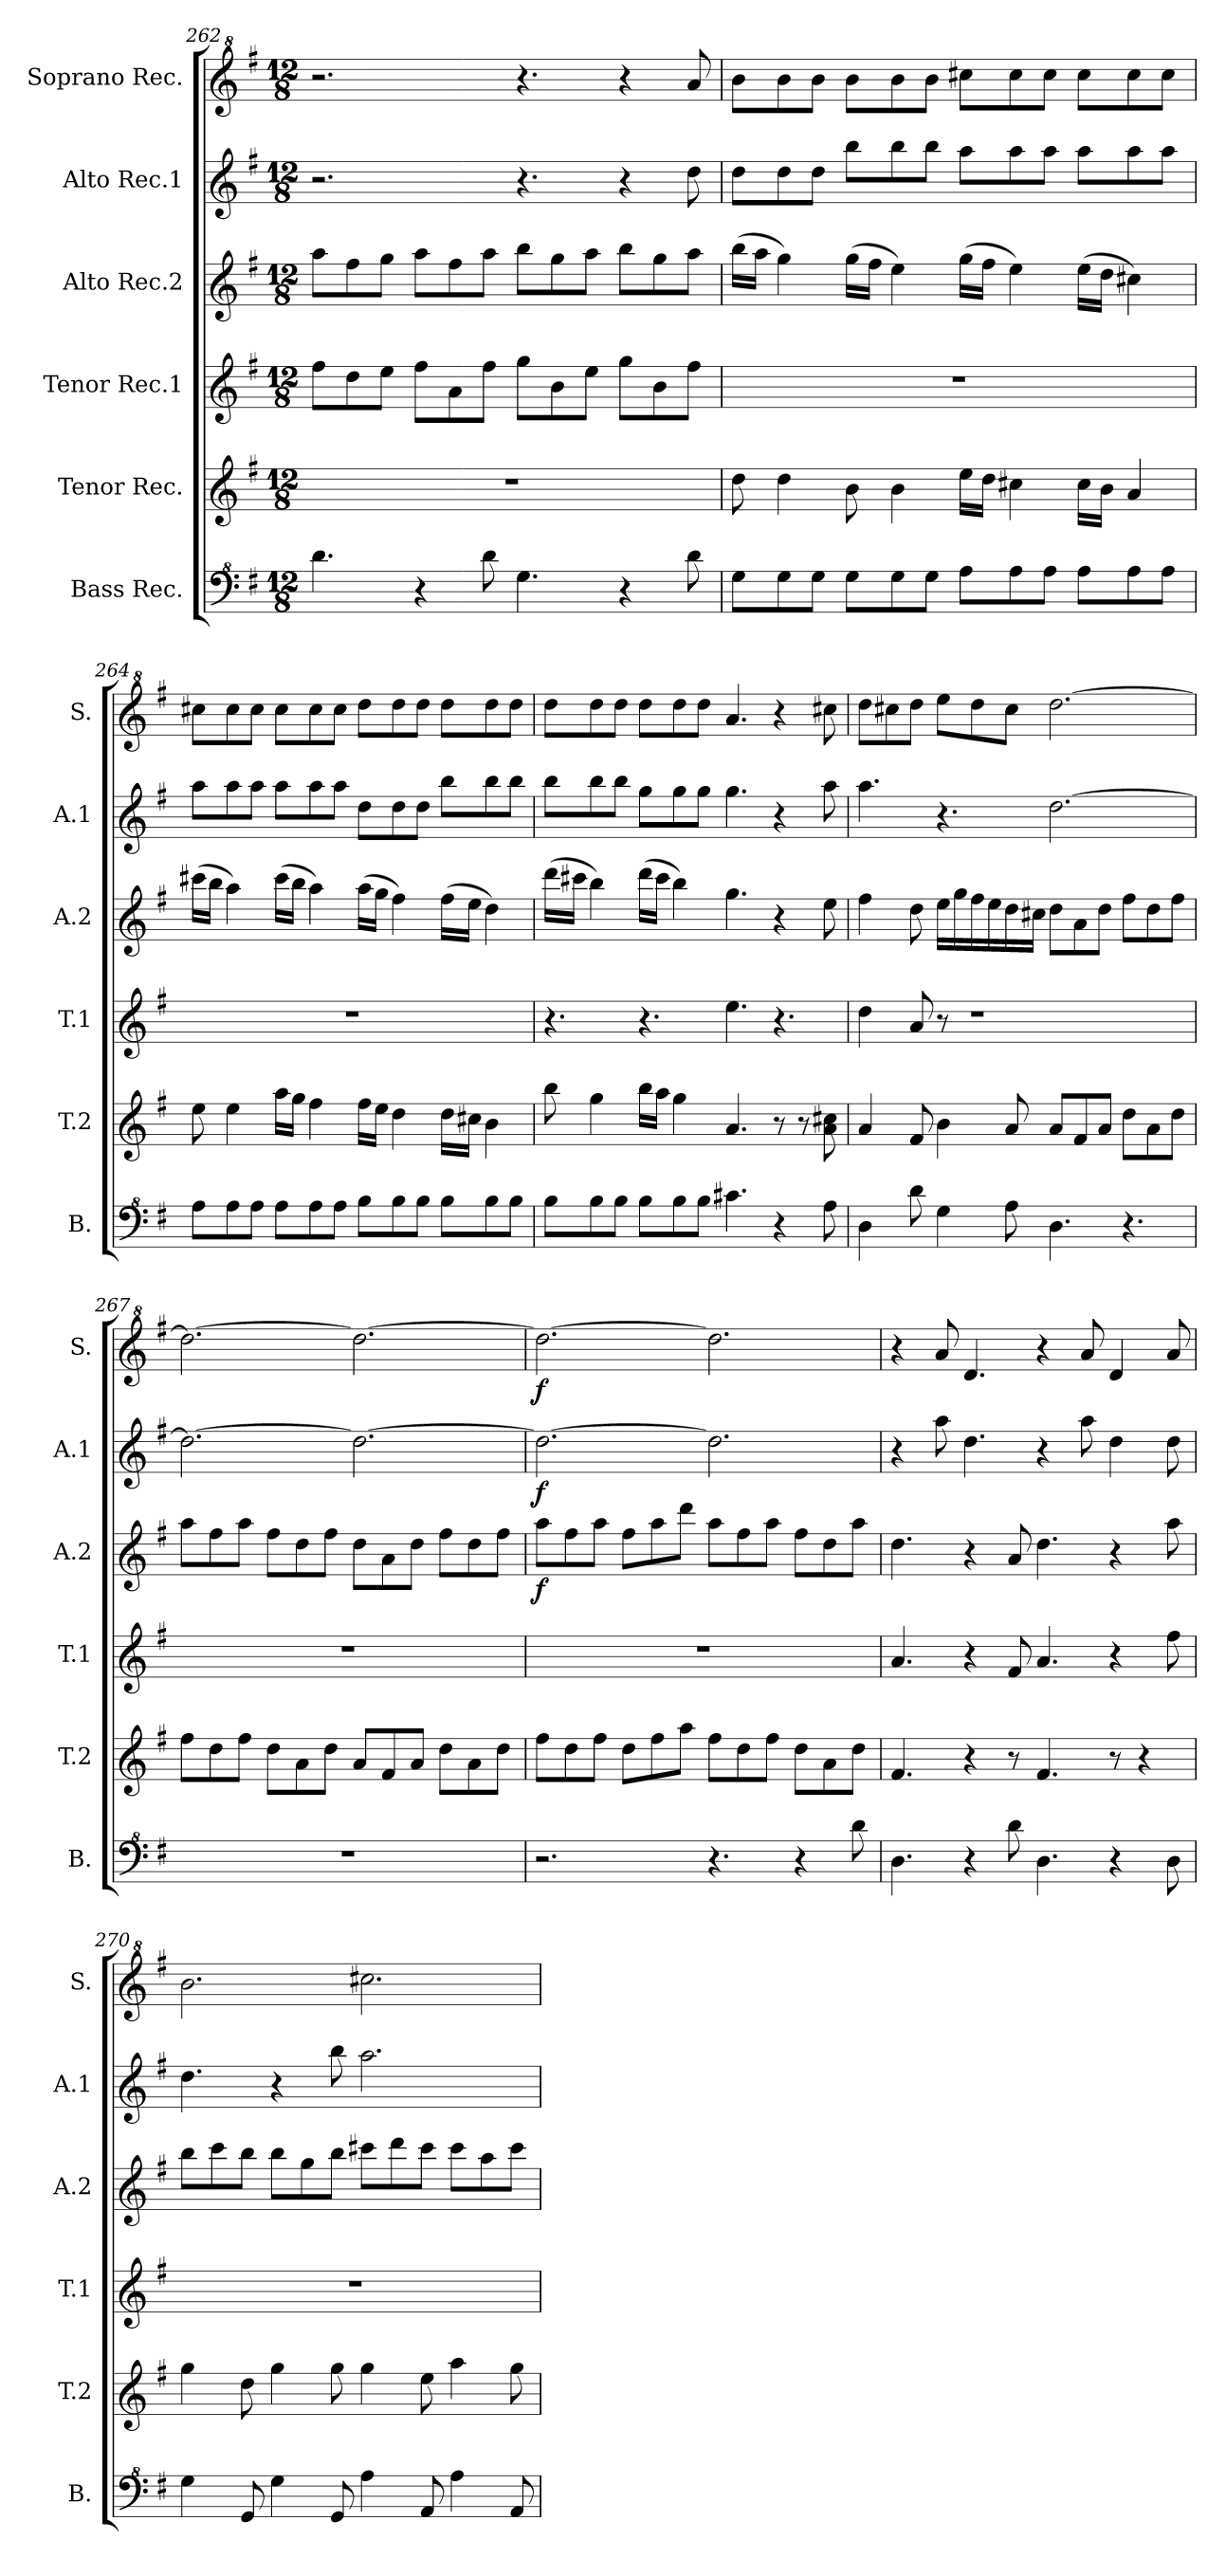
**kern	**kern	**kern	**kern	**dynam	**kern	**dynam	**kern	**dynam
*part6	*part5	*part4	*part3	*part3	*part2	*part2	*part1	*part1
*staff6	*staff5	*staff4	*staff3	*staff3	*staff2	*staff2	*staff1	*staff1
*I"Bass Rec.	*I"Tenor Rec.	*I"Tenor Rec.1	*I"Alto Rec.2	*	*I"Alto Rec.1	*	*I"Soprano Rec.	*
*I'B.	*I'T.2	*I'T.1	*I'A.2	*	*I'A.1	*	*I'S.	*
!!LO:LB:g=z
*clefF^4	*clefG2	*clefG2	*clefG2	*	*clefG2	*	*clefG^2	*
*k[f#]	*k[f#]	*k[f#]	*k[f#]	*	*k[f#]	*	*k[f#]	*
*M12/8	*M12/8	*M12/8	*M12/8	*	*M12/8	*	*M12/8	*
=262	=262	=262	=262	=262	=262	=262	=262	=262
4.dd\	1.r	8ff#\L	8aa\L	.	2.r	.	2.r	.
.	.	8dd\	8ff#\	.	.	.	.	.
.	.	8ee\J	8gg\J	.	.	.	.	.
4r	.	8ff#\L	8aa\L	.	.	.	.	.
.	.	8a\	8ff#\	.	.	.	.	.
8dd\	.	8ff#\J	8aa\J	.	.	.	.	.
4.g\	.	8gg\L	8bb\L	.	4.r	.	4.r	.
.	.	8b\	8gg\	.	.	.	.	.
.	.	8ee\J	8aa\J	.	.	.	.	.
4r	.	8gg\L	8bb\L	.	4r	.	4r	.
.	.	8b\	8gg\	.	.	.	.	.
8dd\	.	8ff#\J	8aa\J	.	8dd\	.	8aa/	.
=263	=263	=263	=263	=263	=263	=263	=263	=263
8g\L	8dd\	1.r	(>16bb\LL	.	8dd\L	.	8bb\L	.
.	.	.	16aa\JJ	.	.	.	.	.
8g\	4dd\	.	4gg\)	.	8dd\	.	8bb\	.
8g\J	.	.	.	.	8dd\J	.	8bb\J	.
8g\L	8b\	.	(>16gg\LL	.	8bb\L	.	8bb\L	.
.	.	.	16ff#\JJ	.	.	.	.	.
8g\	4b\	.	4ee\)	.	8bb\	.	8bb\	.
8g\J	.	.	.	.	8bb\J	.	8bb\J	.
8a\L	16ee\LL	.	(>16gg\LL	.	8aa\L	.	8ccc#X\L	.
.	16dd\JJ	.	16ff#\JJ	.	.	.	.	.
8a\	4cc#X\	.	4ee\)	.	8aa\	.	8ccc#\	.
8a\J	.	.	.	.	8aa\J	.	8ccc#\J	.
8a\L	16cc#\LL	.	(>16ee\LL	.	8aa\L	.	8ccc#\L	.
.	16b\JJ	.	16dd\JJ	.	.	.	.	.
8a\	4a/	.	4cc#X\)	.	8aa\	.	8ccc#\	.
8a\J	.	.	.	.	8aa\J	.	8ccc#\J	.
=264	=264	=264	=264	=264	=264	=264	=264	=264
8a\L	8ee\	1.r	(>16ccc#X\LL	.	8aa\L	.	8ccc#X\L	.
.	.	.	16bb\JJ	.	.	.	.	.
8a\	4ee\	.	4aa\)	.	8aa\	.	8ccc#\	.
8a\J	.	.	.	.	8aa\J	.	8ccc#\J	.
8a\L	16aa\LL	.	(>16ccc#\LL	.	8aa\L	.	8ccc#\L	.
.	16gg\JJ	.	16bb\JJ	.	.	.	.	.
8a\	4ff#\	.	4aa\)	.	8aa\	.	8ccc#\	.
8a\J	.	.	.	.	8aa\J	.	8ccc#\J	.
8b\L	16ff#\LL	.	(>16aa\LL	.	8dd\L	.	8ddd\L	.
.	16ee\JJ	.	16gg\JJ	.	.	.	.	.
8b\	4dd\	.	4ff#\)	.	8dd\	.	8ddd\	.
8b\J	.	.	.	.	8dd\J	.	8ddd\J	.
8b\L	16dd\LL	.	(>16ff#\LL	.	8bb\L	.	8ddd\L	.
.	16cc#X\JJ	.	16ee\JJ	.	.	.	.	.
8b\	4b\	.	4dd\)	.	8bb\	.	8ddd\	.
8b\J	.	.	.	.	8bb\J	.	8ddd\J	.
=265	=265	=265	=265	=265	=265	=265	=265	=265
8b\L	8bb\	4.r	(>16ddd\LL	.	8bb\L	.	8ddd\L	.
.	.	.	16ccc#X\JJ	.	.	.	.	.
8b\	4gg\	.	4bb\)	.	8bb\	.	8ddd\	.
8b\J	.	.	.	.	8bb\J	.	8ddd\J	.
8b\L	16bb\LL	4.r	(>16ddd\LL	.	8gg\L	.	8ddd\L	.
.	16aa\JJ	.	16ccc#\JJ	.	.	.	.	.
8b\	4gg\	.	4bb\)	.	8gg\	.	8ddd\	.
8b\J	.	.	.	.	8gg\J	.	8ddd\J	.
4.cc#X\	4.a/	4.ee\	4.gg\	.	4.gg\	.	4.aa/	.
4r	8r	4.r	4r	.	4r	.	4r	.
.	8r	.	.	.	.	.	.	.
8a\	8a\ 8cc#X\	.	8ee\	.	8aa\	.	8ccc#X\	.
!!LO:LB:g=z
=266	=266	=266	=266	=266	=266	=266	=266	=266
4d\	4a/	4dd\	4ff#\	.	4.aa\	.	8ddd\L	.
.	.	.	.	.	.	.	8ccc#X\	.
8dd\	8f#/	8a/	8dd\	.	.	.	8ddd\J	.
4g\	4b\	8r	16ee\LL	.	4.r	.	8eee\L	.
.	.	.	16gg\	.	.	.	.	.
.	.	1r	16ff#\	.	.	.	8ddd\	.
.	.	.	16ee\	.	.	.	.	.
8a\	8a/	.	16dd\	.	.	.	8ccc#\J	.
.	.	.	16cc#X\JJ	.	.	.	.	.
4.d\	8a/L	.	8dd\L	.	[2.dd\	.	[2.ddd\	.
.	8f#/	.	8a\	.	.	.	.	.
.	8a/J	.	8dd\J	.	.	.	.	.
4.r	8dd\L	.	8ff#\L	.	.	.	.	.
.	8a\	.	8dd\	.	.	.	.	.
.	8dd\J	.	8ff#\J	.	.	.	.	.
=267	=267	=267	=267	=267	=267	=267	=267	=267
1.r	8ff#\L	1.r	8aa\L	.	2.dd\_	.	2.ddd\_	.
.	8dd\	.	8ff#\	.	.	.	.	.
.	8ff#\J	.	8aa\J	.	.	.	.	.
.	8dd\L	.	8ff#\L	.	.	.	.	.
.	8a\	.	8dd\	.	.	.	.	.
.	8dd\J	.	8ff#\J	.	.	.	.	.
.	8a/L	.	8dd\L	.	2.dd\_	.	2.ddd\_	.
.	8f#/	.	8a\	.	.	.	.	.
.	8a/J	.	8dd\J	.	.	.	.	.
.	8dd\L	.	8ff#\L	.	.	.	.	.
.	8a\	.	8dd\	.	.	.	.	.
.	8dd\J	.	8ff#\J	.	.	.	.	.
=268	=268	=268	=268	=268	=268	=268	=268	=268
!	!	!	!	!LO:DY:b	!	!LO:DY:b	!	!LO:DY:b
2.r	8ff#\L	1.r	8aa\L	f	2.dd\_	f	2.ddd\_	f
.	8dd\	.	8ff#\	.	.	.	.	.
.	8ff#\J	.	8aa\J	.	.	.	.	.
.	8dd\L	.	8ff#\L	.	.	.	.	.
.	8ff#\	.	8aa\	.	.	.	.	.
.	8aa\J	.	8ddd\J	.	.	.	.	.
4.r	8ff#\L	.	8aa\L	.	2.dd\]	.	2.ddd\]	.
.	8dd\	.	8ff#\	.	.	.	.	.
.	8ff#\J	.	8aa\J	.	.	.	.	.
4r	8dd\L	.	8ff#\L	.	.	.	.	.
.	8a\	.	8dd\	.	.	.	.	.
8dd\	8dd\J	.	8aa\J	.	.	.	.	.
=269	=269	=269	=269	=269	=269	=269	=269	=269
4.d\	4.f#/	4.a/	4.dd\	.	4r	.	4r	.
.	.	.	.	.	8aa\	.	8aa/	.
4r	4r	4r	4r	.	4.dd\	.	4.dd/	.
8dd\	8r	8f#/	8a/	.	.	.	.	.
4.d\	4.f#/	4.a/	4.dd\	.	4r	.	4r	.
.	.	.	.	.	8aa\	.	8aa/	.
4r	8r	4r	4r	.	4dd\	.	4dd/	.
.	4r	.	.	.	.	.	.	.
8d\	.	8ff#\	8aa\	.	8dd\	.	8aa/	.
=270	=270	=270	=270	=270	=270	=270	=270	=270
4g\	4gg\	1.r	8bb\L	.	4.dd\	.	2.bb\	.
.	.	.	8ccc\	.	.	.	.	.
8G/	8dd\	.	8bb\J	.	.	.	.	.
4g\	4gg\	.	8bb\L	.	4r	.	.	.
.	.	.	8gg\	.	.	.	.	.
8G/	8gg\	.	8bb\J	.	8bb\	.	.	.
4a\	4gg\	.	8ccc#X\L	.	2.aa\	.	2.ccc#X\	.
.	.	.	8ddd\	.	.	.	.	.
8A/	8ee\	.	8ccc#\J	.	.	.	.	.
4a\	4aa\	.	8ccc#\L	.	.	.	.	.
.	.	.	8aa\	.	.	.	.	.
8A/	8gg\	.	8ccc#\J	.	.	.	.	.
=	=	=	=	=	=	=	=	=
*-	*-	*-	*-	*-	*-	*-	*-	*-
